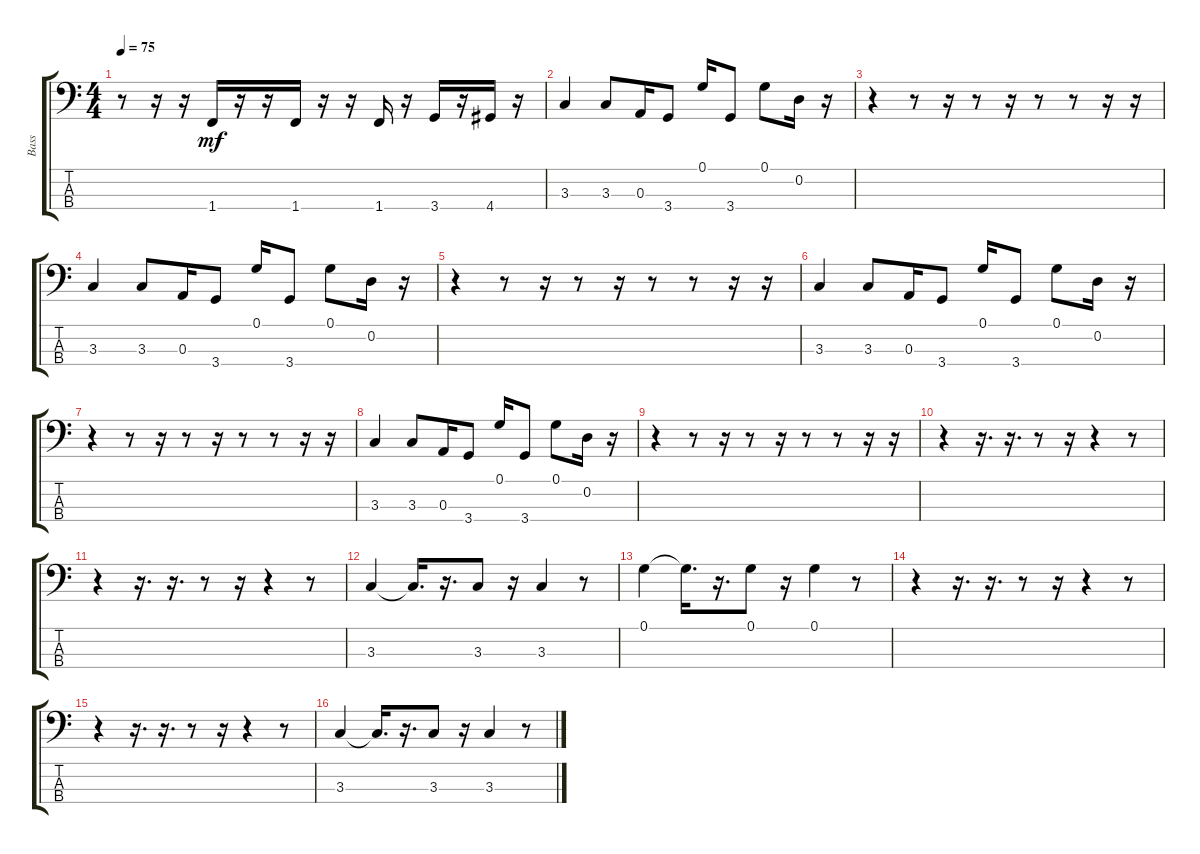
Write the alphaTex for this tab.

\track ("Bass" "Bass") {instrument electricbassfinger}
\staff {score tabs}
\tuning (G2 D2 A1 E1) {hide}
\ts (4 4)
\tempo 75
\clef f4
\ks c
r.8{dy mf} r.16 r.16 1.4.16 r.16 r.16 1.4.16 r.16 r.16 1.4.16 r.16 3.4.16 r.16 4.4.16 r.16 |
3.3.4 3.3.8 0.3.16 3.4.8 0.1.16 3.4.8 0.1.8 0.2.16 r.16 |
r.4 r.8 r.16 r.8 r.16 r.8 r.8 r.16 r.16 |
3.3.4 3.3.8 0.3.16 3.4.8 0.1.16 3.4.8 0.1.8 0.2.16 r.16 |
r.4 r.8 r.16 r.8 r.16 r.8 r.8 r.16 r.16 |
3.3.4 3.3.8 0.3.16 3.4.8 0.1.16 3.4.8 0.1.8 0.2.16 r.16 |
r.4 r.8 r.16 r.8 r.16 r.8 r.8 r.16 r.16 |
3.3.4 3.3.8 0.3.16 3.4.8 0.1.16 3.4.8 0.1.8 0.2.16 r.16 |
r.4 r.8 r.16 r.8 r.16 r.8 r.8 r.16 r.16 |
r.4 r.16{d} r.16{d} r.8 r.16 r.4 r.8 |
r.4 r.16{d} r.16{d} r.8 r.16 r.4 r.8 |
3.3.4 3.3{t}.16{d} r.16{d} 3.3.8 r.16 3.3.4 r.8 |
0.1.4 0.1{t}.16{d} r.16{d} 0.1.8 r.16 0.1.4 r.8 |
r.4 r.16{d} r.16{d} r.8 r.16 r.4 r.8 |
r.4 r.16{d} r.16{d} r.8 r.16 r.4 r.8 |
3.3.4 3.3{t}.16{d} r.16{d} 3.3.8 r.16 3.3.4 r.8
